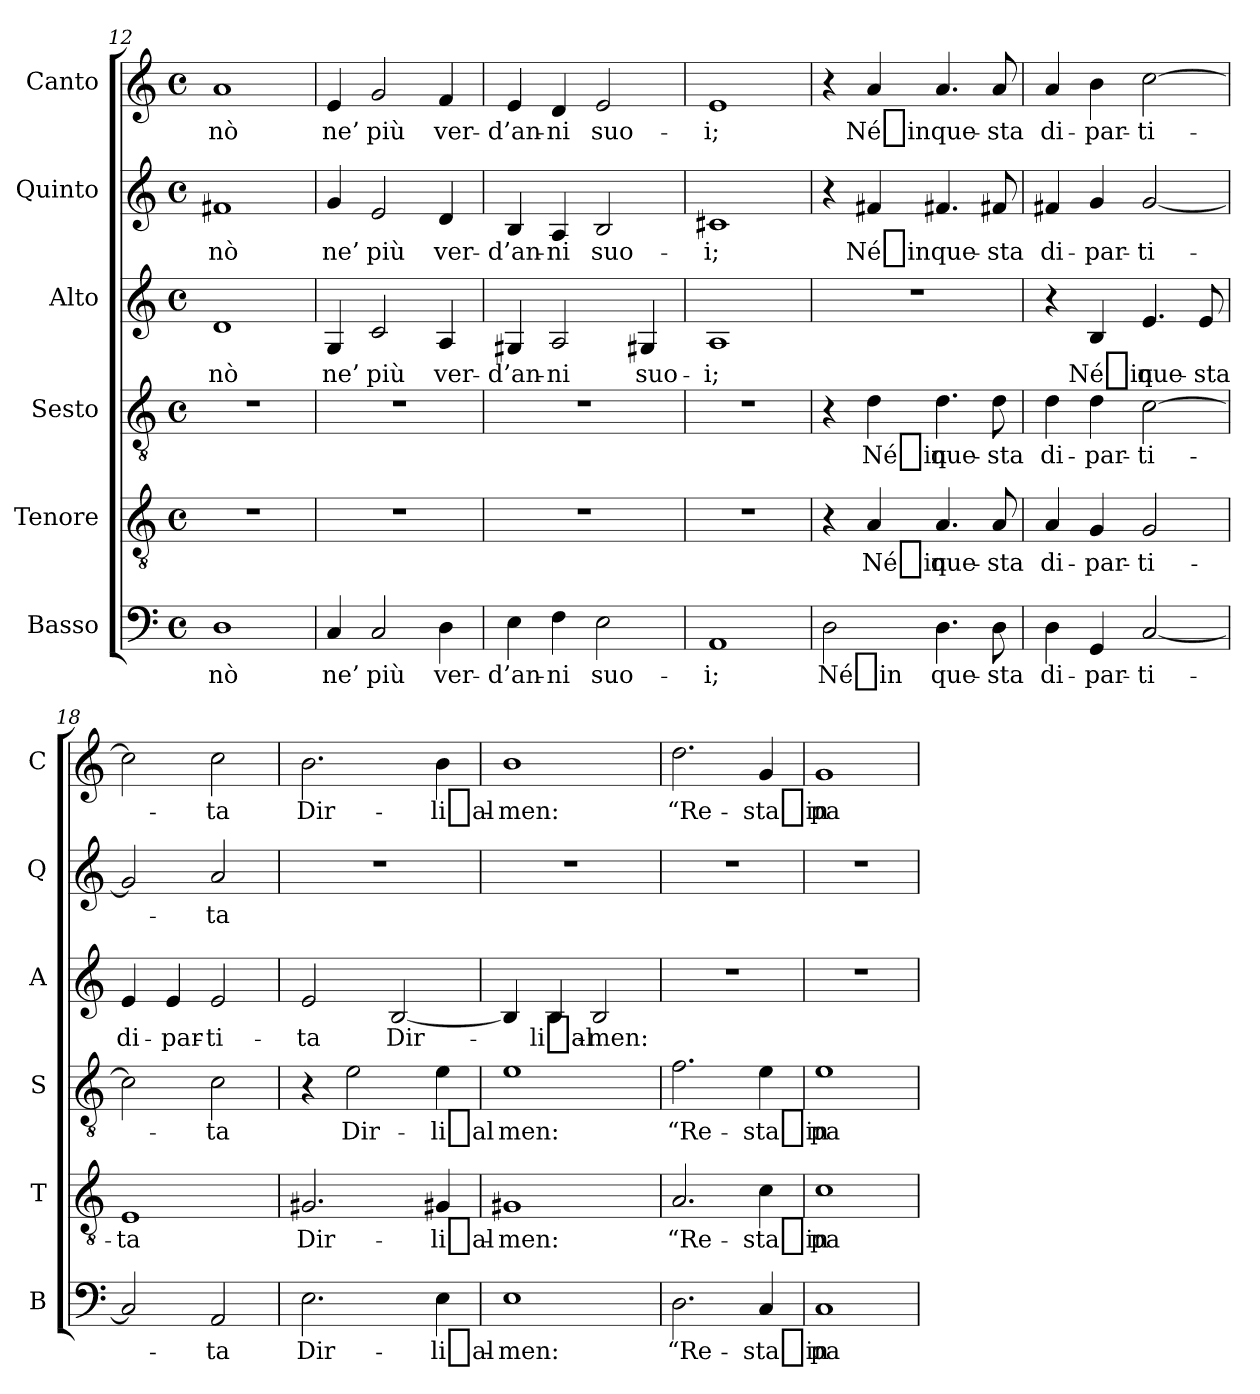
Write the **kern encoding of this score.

**kern	**text	**kern	**text	**kern	**text	**kern	**text	**kern	**text	**kern	**text
*part6	*part6	*part5	*part5	*part4	*part4	*part3	*part3	*part2	*part2	*part1	*part1
*staff6	*staff6	*staff5	*staff5	*staff4	*staff4	*staff3	*staff3	*staff2	*staff2	*staff1	*staff1
*I"Basso	*	*I"Tenore	*	*I"Sesto	*	*I"Alto	*	*I"Quinto	*	*I"Canto	*
*I'B	*	*I'T	*	*I'S	*	*I'A	*	*I'Q	*	*I'C	*
*clefF4	*	*clefGv2	*	*clefGv2	*	*clefG2	*	*clefG2	*	*clefG2	*
*k[]	*	*k[]	*	*k[]	*	*k[]	*	*k[]	*	*k[]	*
*C:	*	*C:	*	*C:	*	*C:	*	*C:	*	*C:	*
*M4/4	*	*M4/4	*	*M4/4	*	*M4/4	*	*M4/4	*	*M4/4	*
*met(c)	*	*met(c)	*	*met(c)	*	*met(c)	*	*met(c)	*	*met(c)	*
=12	=12	=12	=12	=12	=12	=12	=12	=12	=12	=12	=12
1D	-nò	1r	.	1r	.	1d	-nò	1f#X	-nò	1a	-nò
=13	=13	=13	=13	=13	=13	=13	=13	=13	=13	=13	=13
4C	-ne’	1r	.	1r	.	4G	-ne’	4g	-ne’	4e	-ne’
2C	-più	.	.	.	.	2c	-più	2e	-più	2g	-più
4D	ver-	.	.	.	.	4A	ver-	4d	ver-	4f	ver-
=14	=14	=14	=14	=14	=14	=14	=14	=14	=14	=14	=14
4E	d’an-	1r	.	1r	.	4G#X	d’an-	4B	d’an-	4e	d’an-
4F	-ni	.	.	.	.	2A	-ni	4A	-ni	4d	-ni
2E	suo-	.	.	.	.	.	.	2B	suo-	2e	suo-
.	.	.	.	.	.	4G#X	suo-	.	.	.	.
=15	=15	=15	=15	=15	=15	=15	=15	=15	=15	=15	=15
1AA	-i;	1r	.	1r	.	1A	-i;	1c#X	-i;	1e	-i;
=16	=16	=16	=16	=16	=16	=16	=16	=16	=16	=16	=16
2D	-Né_in	4r	.	4r	.	1r	.	4r	.	4r	.
.	.	4A	-Né_in	4d	-Né_in	.	.	4f#X	-Né_in	4a	-Né_in
4.D	que-	4.A	que-	4.d	que-	.	.	4.f#X	que-	4.a	que-
8D	-sta	8A	-sta	8d	-sta	.	.	8f#X	-sta	8a	-sta
=17	=17	=17	=17	=17	=17	=17	=17	=17	=17	=17	=17
4D	di-	4A	di-	4d	di-	4r	.	4f#X	di-	4a	di-
4GG	par-	4G	par-	4d	par-	4B	-Né_in	4g	par-	4b	par-
[2C	ti-	2G	ti-	[2c	ti-	4.e	que-	[2g	ti-	[2cc	ti-
.	.	.	.	.	.	8e	-sta	.	.	.	.
=18	=18	=18	=18	=18	=18	=18	=18	=18	=18	=18	=18
2C]	.	1E	-ta	2c]	.	4e	di-	2g]	.	2cc]	.
.	.	.	.	.	.	4e	par-	.	.	.	.
2AA	-ta	.	.	2c	-ta	2e	ti-	2a	-ta	2cc	-ta
=19	=19	=19	=19	=19	=19	=19	=19	=19	=19	=19	=19
2.E	Dir-	2.G#X	Dir-	4r	.	2e	-ta	1r	.	2.b	Dir-
.	.	.	.	2e	Dir-	.	.	.	.	.	.
.	.	.	.	.	.	[2B	Dir-	.	.	.	.
4E	li_al-	4G#X	li_al-	4e	-li_al	.	.	.	.	4b	li_al-
=20	=20	=20	=20	=20	=20	=20	=20	=20	=20	=20	=20
1E	-men:	1G#X	-men:	1e	-men:	4B]	.	1r	.	1b	-men:
.	.	.	.	.	.	4B	li_al-	.	.	.	.
.	.	.	.	.	.	2B	-men:	.	.	.	.
=21	=21	=21	=21	=21	=21	=21	=21	=21	=21	=21	=21
2.D	“Re-	2.A	“Re-	2.f	“Re-	1r	.	1r	.	2.dd	“Re-
4C	-sta_in	4c	-sta_in	4e	-sta_in	.	.	.	.	4g	-sta_in
=22	=22	=22	=22	=22	=22	=22	=22	=22	=22	=22	=22
1C	pa-	1c	pa-	1e	pa-	1r	.	1r	.	1g	pa-
=	=	=	=	=	=	=	=	=	=	=	=
*-	*-	*-	*-	*-	*-	*-	*-	*-	*-	*-	*-
